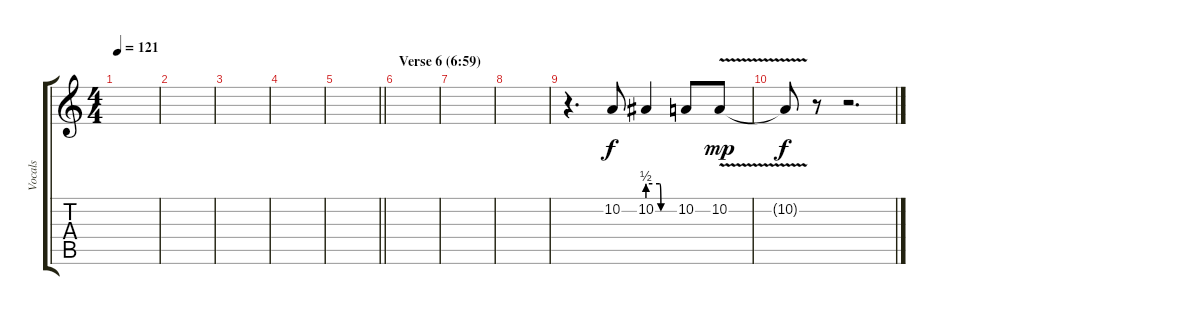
\track ("Vocals" "Vocals") {instrument lead6voice}
\staff {score tabs}
\tuning (E4 B3 G3 D3 A2 E2) {hide}
\ts (4 4)
\tempo 121
\clef g2
\ks c
|
|
|
|
\barLineRight lightlight
|
\section ("" "Verse 6 (6:59)")
|
|
|
r.4{d} 10.2.8 10.2{be (custom 0 2 27 2 30 0 60 0)}.4 10.2.8 10.2{v}.8{dy mp} |
10.2{t}.8{dy f} r.8 r.2{d}
